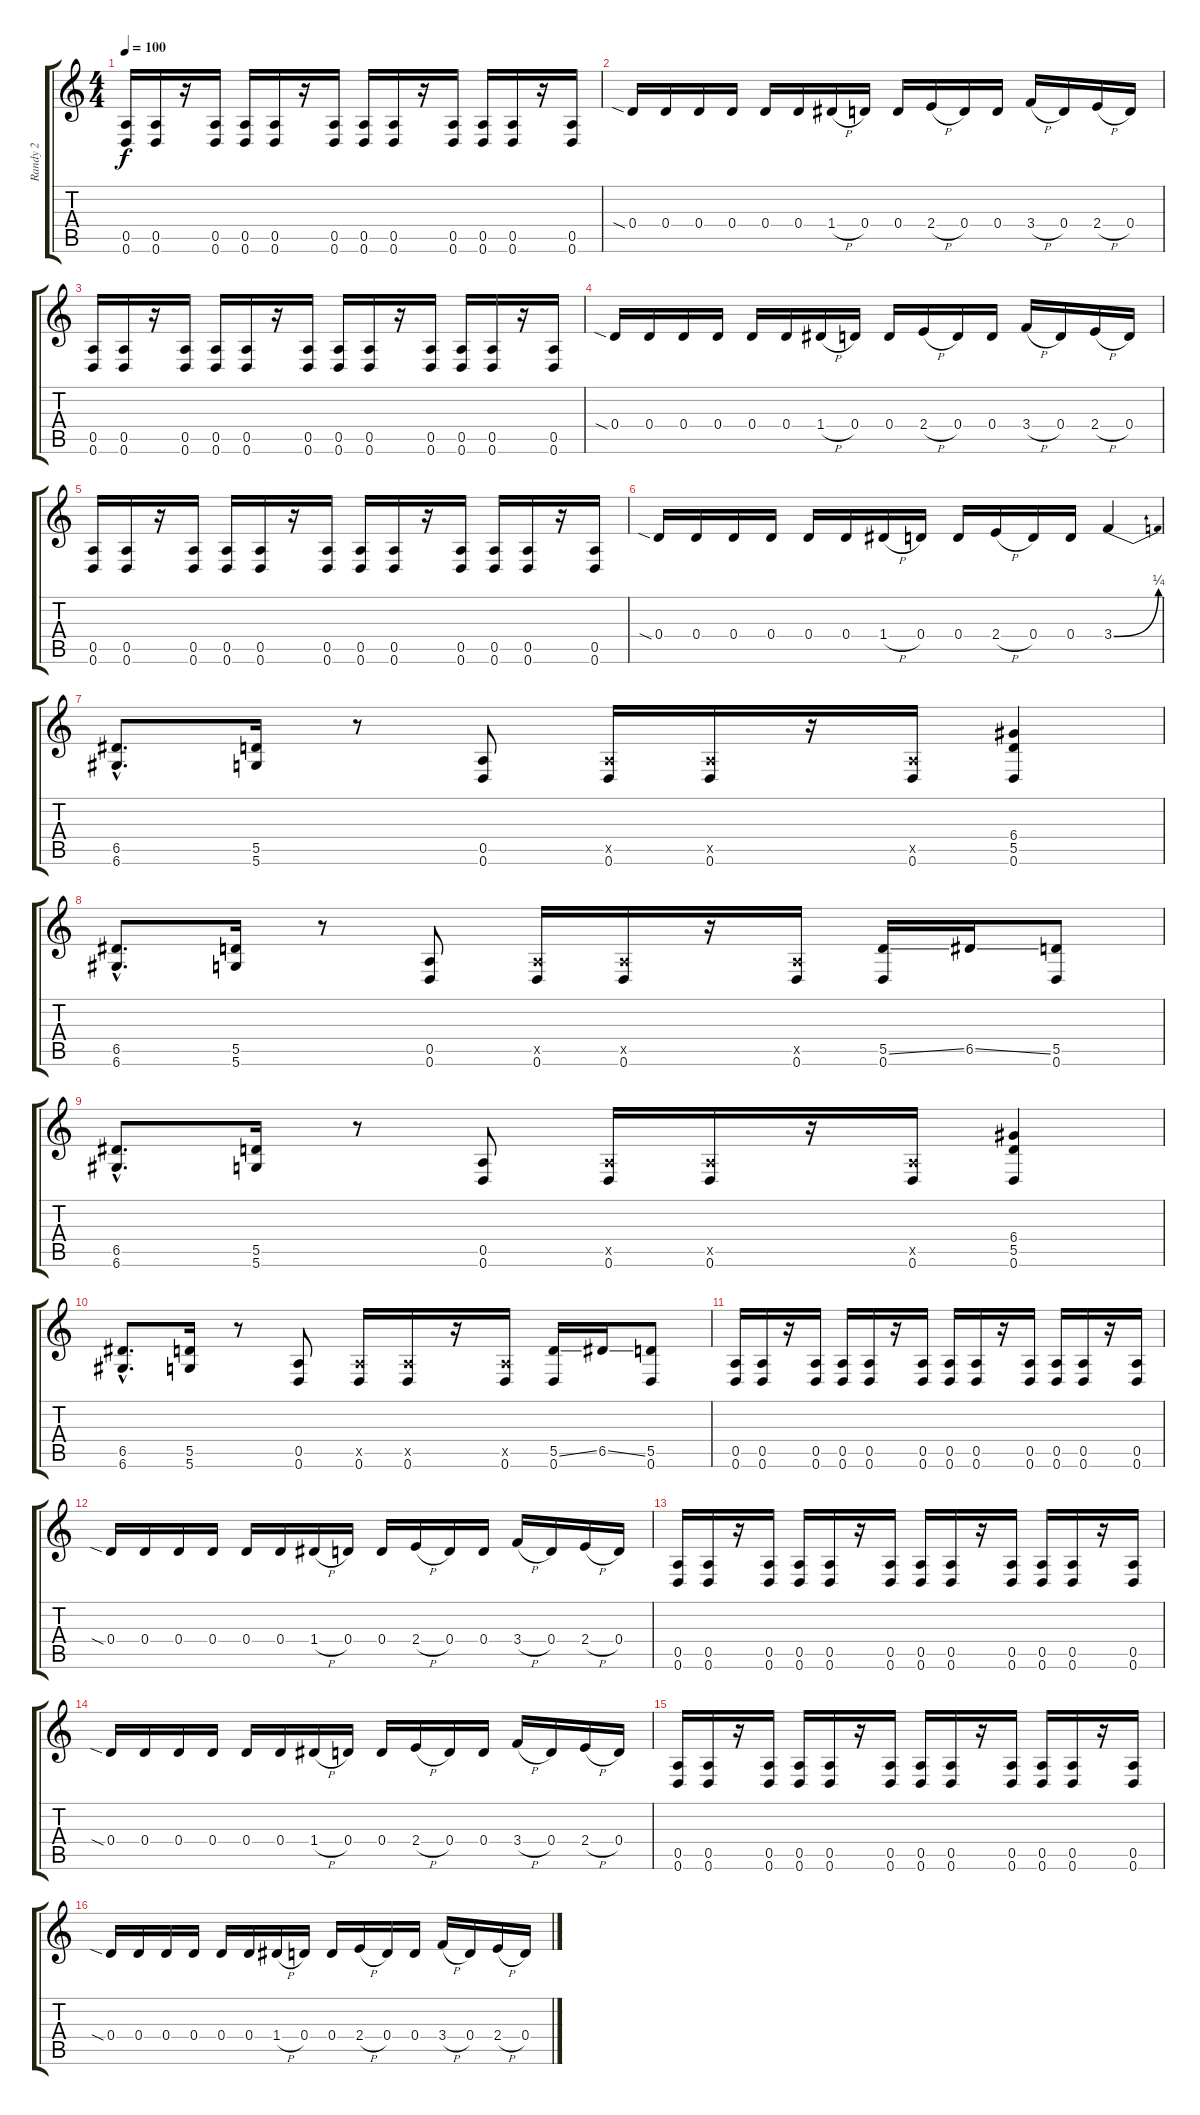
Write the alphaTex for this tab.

\track ("Randy 2" "Randy 2") {instrument distortionguitar}
\staff {score tabs}
\tuning (E4 B3 G3 D3 A2 D2) {hide}
\ts (4 4)
\tempo 100
\clef g2
\ks c
(0.5 0.6).16{dy f} (0.5 0.6).16 r.16 (0.5 0.6).16 (0.5 0.6).16 (0.5 0.6).16 r.16 (0.5 0.6).16 (0.5 0.6).16 (0.5 0.6).16 r.16 (0.5 0.6).16 (0.5 0.6).16 (0.5 0.6).16 r.16 (0.5 0.6).16 |
0.4{sia}.16 0.4.16 0.4.16 0.4.16 0.4.16 0.4.16 1.4{h}.16 0.4.16 0.4.16 2.4{h}.16 0.4.16 0.4.16 3.4{h}.16 0.4.16 2.4{h}.16 0.4.16 |
(0.5 0.6).16 (0.5 0.6).16 r.16 (0.5 0.6).16 (0.5 0.6).16 (0.5 0.6).16 r.16 (0.5 0.6).16 (0.5 0.6).16 (0.5 0.6).16 r.16 (0.5 0.6).16 (0.5 0.6).16 (0.5 0.6).16 r.16 (0.5 0.6).16 |
0.4{sia}.16 0.4.16 0.4.16 0.4.16 0.4.16 0.4.16 1.4{h}.16 0.4.16 0.4.16 2.4{h}.16 0.4.16 0.4.16 3.4{h}.16 0.4.16 2.4{h}.16 0.4.16 |
(0.5 0.6).16 (0.5 0.6).16 r.16 (0.5 0.6).16 (0.5 0.6).16 (0.5 0.6).16 r.16 (0.5 0.6).16 (0.5 0.6).16 (0.5 0.6).16 r.16 (0.5 0.6).16 (0.5 0.6).16 (0.5 0.6).16 r.16 (0.5 0.6).16 |
0.4{sia}.16 0.4.16 0.4.16 0.4.16 0.4.16 0.4.16 1.4{h}.16 0.4.16 0.4.16 2.4{h}.16 0.4.16 0.4.16 3.4{be (bend 0 0 60 1)}.4 |
(6.5{hac} 6.6{hac}).8{d} (5.5 5.6).16 r.8 (0.5 0.6).8 (0.5{x} 0.6).16 (0.5{x} 0.6).16 r.16 (0.5{x} 0.6).16 (6.4 5.5 0.6).4 |
(6.5{hac} 6.6{hac}).8{d} (5.5 5.6).16 r.8 (0.5 0.6).8 (0.5{x} 0.6).16 (0.5{x} 0.6).16 r.16 (0.5{x} 0.6).16 (5.5{ss} 0.6).16 6.5{ss}.16 (5.5 0.6).8 |
(6.5{hac} 6.6{hac}).8{d} (5.5 5.6).16 r.8 (0.5 0.6).8 (0.5{x} 0.6).16 (0.5{x} 0.6).16 r.16 (0.5{x} 0.6).16 (6.4 5.5 0.6).4 |
(6.5{hac} 6.6{hac}).8{d} (5.5 5.6).16 r.8 (0.5 0.6).8 (0.5{x} 0.6).16 (0.5{x} 0.6).16 r.16 (0.5{x} 0.6).16 (5.5{ss} 0.6).16 6.5{ss}.16 (5.5 0.6).8 |
(0.5 0.6).16 (0.5 0.6).16 r.16 (0.5 0.6).16 (0.5 0.6).16 (0.5 0.6).16 r.16 (0.5 0.6).16 (0.5 0.6).16 (0.5 0.6).16 r.16 (0.5 0.6).16 (0.5 0.6).16 (0.5 0.6).16 r.16 (0.5 0.6).16 |
0.4{sia}.16 0.4.16 0.4.16 0.4.16 0.4.16 0.4.16 1.4{h}.16 0.4.16 0.4.16 2.4{h}.16 0.4.16 0.4.16 3.4{h}.16 0.4.16 2.4{h}.16 0.4.16 |
(0.5 0.6).16 (0.5 0.6).16 r.16 (0.5 0.6).16 (0.5 0.6).16 (0.5 0.6).16 r.16 (0.5 0.6).16 (0.5 0.6).16 (0.5 0.6).16 r.16 (0.5 0.6).16 (0.5 0.6).16 (0.5 0.6).16 r.16 (0.5 0.6).16 |
0.4{sia}.16 0.4.16 0.4.16 0.4.16 0.4.16 0.4.16 1.4{h}.16 0.4.16 0.4.16 2.4{h}.16 0.4.16 0.4.16 3.4{h}.16 0.4.16 2.4{h}.16 0.4.16 |
(0.5 0.6).16 (0.5 0.6).16 r.16 (0.5 0.6).16 (0.5 0.6).16 (0.5 0.6).16 r.16 (0.5 0.6).16 (0.5 0.6).16 (0.5 0.6).16 r.16 (0.5 0.6).16 (0.5 0.6).16 (0.5 0.6).16 r.16 (0.5 0.6).16 |
0.4{sia}.16 0.4.16 0.4.16 0.4.16 0.4.16 0.4.16 1.4{h}.16 0.4.16 0.4.16 2.4{h}.16 0.4.16 0.4.16 3.4{h}.16 0.4.16 2.4{h}.16 0.4.16
